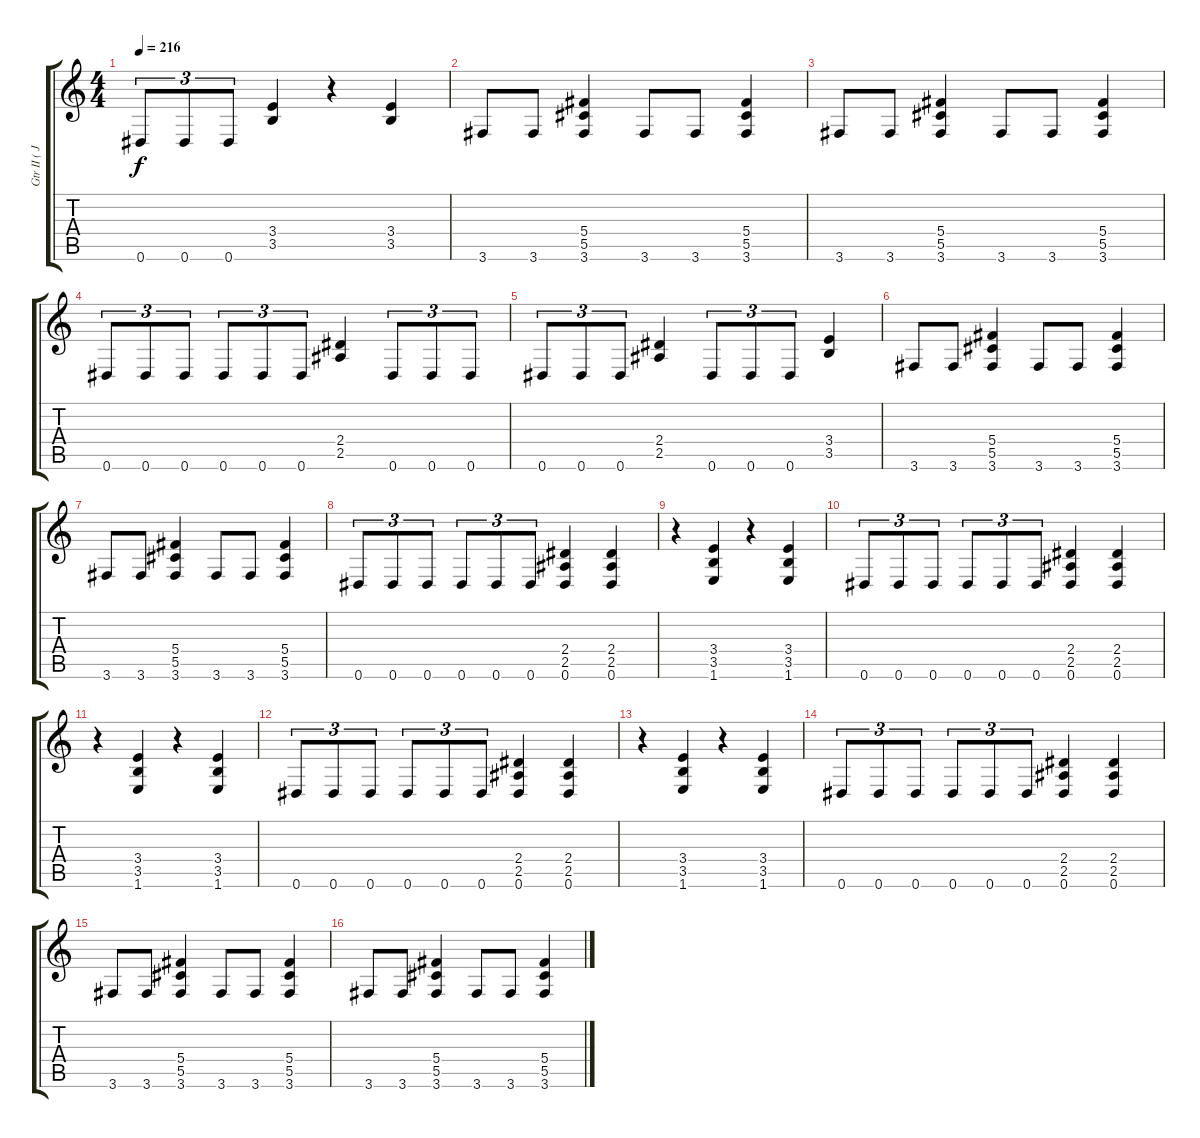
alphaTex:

\track ("Gtr II ( James )" "Gtr II ( J") {instrument electricguitarclean}
\staff {score tabs}
\tuning (Eb4 Bb3 Gb3 Db3 Ab2 Eb2) {hide}
\ts (4 4)
\tempo 216
\clef g2
\ks c
0.6.8{tu (3 2) dy f} 0.6.8{tu (3 2)} 0.6.8{tu (3 2)} (3.4 3.5).4 r.4 (3.4 3.5).4 |
3.6.8 3.6.8 (5.4 5.5 3.6).4 3.6.8 3.6.8 (5.4 5.5 3.6).4 |
3.6.8 3.6.8 (5.4 5.5 3.6).4 3.6.8 3.6.8 (5.4 5.5 3.6).4 |
0.6.8{tu (3 2)} 0.6.8{tu (3 2)} 0.6.8{tu (3 2)} 0.6.8{tu (3 2)} 0.6.8{tu (3 2)} 0.6.8{tu (3 2)} (2.4 2.5).4 0.6.8{tu (3 2)} 0.6.8{tu (3 2)} 0.6.8{tu (3 2)} |
0.6.8{tu (3 2)} 0.6.8{tu (3 2)} 0.6.8{tu (3 2)} (2.4 2.5).4 0.6.8{tu (3 2)} 0.6.8{tu (3 2)} 0.6.8{tu (3 2)} (3.4 3.5).4 |
3.6.8 3.6.8 (5.4 5.5 3.6).4 3.6.8 3.6.8 (5.4 5.5 3.6).4 |
3.6.8 3.6.8 (5.4 5.5 3.6).4 3.6.8 3.6.8 (5.4 5.5 3.6).4 |
0.6.8{tu (3 2)} 0.6.8{tu (3 2)} 0.6.8{tu (3 2)} 0.6.8{tu (3 2)} 0.6.8{tu (3 2)} 0.6.8{tu (3 2)} (2.4 2.5 0.6).4 (2.4 2.5 0.6).4 |
r.4 (3.4 3.5 1.6).4 r.4 (3.4 3.5 1.6).4 |
0.6.8{tu (3 2)} 0.6.8{tu (3 2)} 0.6.8{tu (3 2)} 0.6.8{tu (3 2)} 0.6.8{tu (3 2)} 0.6.8{tu (3 2)} (2.4 2.5 0.6).4 (2.4 2.5 0.6).4 |
r.4 (3.4 3.5 1.6).4 r.4 (3.4 3.5 1.6).4 |
0.6.8{tu (3 2)} 0.6.8{tu (3 2)} 0.6.8{tu (3 2)} 0.6.8{tu (3 2)} 0.6.8{tu (3 2)} 0.6.8{tu (3 2)} (2.4 2.5 0.6).4 (2.4 2.5 0.6).4 |
r.4 (3.4 3.5 1.6).4 r.4 (3.4 3.5 1.6).4 |
0.6.8{tu (3 2)} 0.6.8{tu (3 2)} 0.6.8{tu (3 2)} 0.6.8{tu (3 2)} 0.6.8{tu (3 2)} 0.6.8{tu (3 2)} (2.4 2.5 0.6).4 (2.4 2.5 0.6).4 |
3.6.8 3.6.8 (5.4 5.5 3.6).4 3.6.8 3.6.8 (5.4 5.5 3.6).4 |
3.6.8 3.6.8 (5.4 5.5 3.6).4 3.6.8 3.6.8 (5.4 5.5 3.6).4
